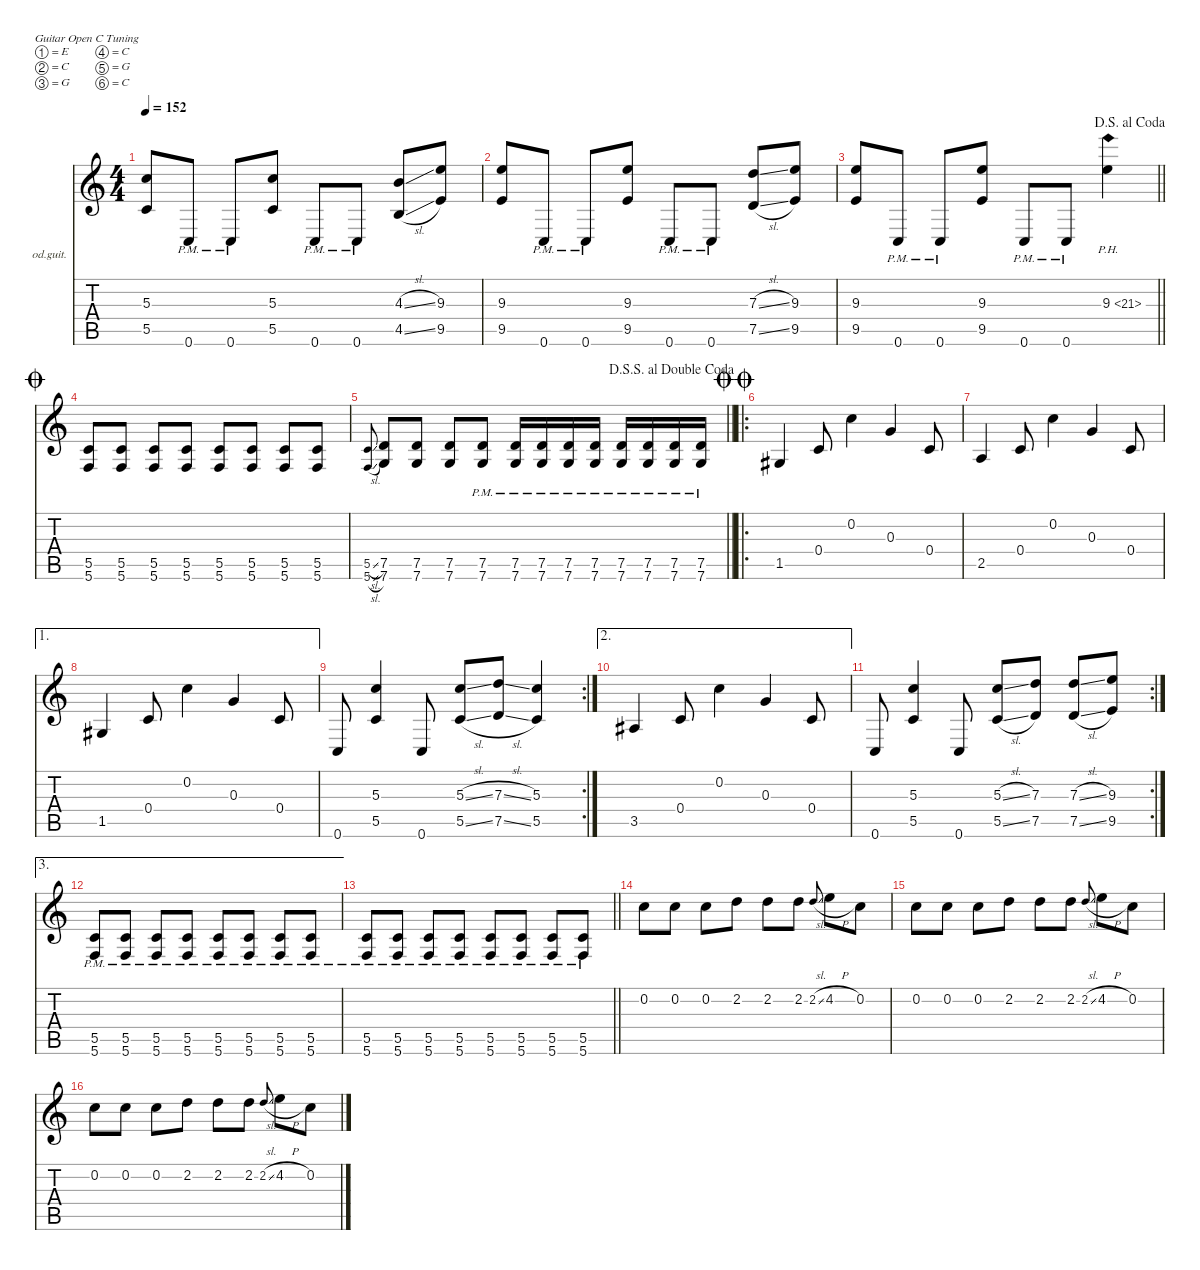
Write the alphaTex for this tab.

\defaultSystemsLayout 4
\hideDynamics
\bracketExtendMode nobrackets
\firstSystemTrackNameOrientation horizontal
\otherSystemsTrackNameOrientation horizontal
\track ("Guitar 1" "od.guit.") {instrument overdrivenguitar}
\staff {score tabs}
\tuning (E4 C4 G3 C3 G2 C2)
\ts (4 4)
\tempo 152
\clef g2
\ks c
(5.3 5.5).8{dy f beam Up} 0.6{pm}.8{beam Up} 0.6{pm}.8{beam Up} (5.3 5.5).8{beam Up} 0.6{pm}.8{beam Up} 0.6{pm}.8{beam Up} (4.3{sl} 4.5{sl}).8{beam Up} (9.3 9.5).8{beam Up} |
(9.3 9.5).8{beam Up} 0.6{pm}.8{beam Up} 0.6{pm}.8{beam Up} (9.3 9.5).8{beam Up} 0.6{pm}.8{beam Up} 0.6{pm}.8{beam Up} (7.3{sl} 7.5{sl}).8{beam Up} (9.3 9.5).8{beam Up} |
\jump dalsegnoalcoda
\barLineRight lightlight
(9.3 9.5).8{beam Up} 0.6{pm}.8{beam Up} 0.6{pm}.8{beam Up} (9.3 9.5).8{beam Up} 0.6{pm}.8{beam Up} 0.6{pm}.8{beam Up} 9.3{ph 12}.4{beam Down} |
\jump coda
(5.5 5.6).8{beam Up} (5.5 5.6).8{beam Up} (5.5 5.6).8{beam Up} (5.5 5.6).8{beam Up} (5.5 5.6).8{beam Up} (5.5 5.6).8{beam Up} (5.5 5.6).8{beam Up} (5.5 5.6).8{beam Up} |
\jump dalsegnosegnoaldoublecoda
\barLineRight lightlight
(5.5{sl} 5.6{sl}).8{gr onbeat dy mf beam Up} (7.5 7.6).8{dy f beam Up} (7.5 7.6).8{beam Up} (7.5 7.6).8{beam Up} (7.5{pm} 7.6{pm}).8{beam Up} (7.5{pm} 7.6{pm}).16{beam Up} (7.5{pm} 7.6{pm}).16{beam Up} (7.5{pm} 7.6{pm}).16{beam Up} (7.5{pm} 7.6{pm}).16{beam Up} (7.5{pm} 7.6{pm}).16{beam Up} (7.5{pm} 7.6{pm}).16{beam Up} (7.5{pm} 7.6{pm}).16{beam Up} (7.5{pm} 7.6{pm}).16{beam Up} |
\ro
\jump doublecoda
1.5{acc #}.4{beam Up} 0.4.8{beam Up} 0.2.4{beam Down} 0.3.4{beam Up} 0.4.8{beam Up} |
2.5.4{beam Up} 0.4.8{beam Up} 0.2.4{beam Down} 0.3.4{beam Up} 0.4.8{beam Up} |
\ae 1
1.5{acc #}.4{beam Up} 0.4.8{beam Up} 0.2.4{beam Down} 0.3.4{beam Up} 0.4.8{beam Up} |
\rc 2
0.6.8{beam Up} (5.3 5.5).4{beam Up} 0.6.8{beam Up} (5.3{sl} 5.5{sl}).8{beam Up} (7.3{sl} 7.5{sl}).8{beam Up} (5.3 5.5).4{beam Up} |
\ae 2
3.5{acc #}.4{beam Up} 0.4.8{beam Up} 0.2.4{beam Down} 0.3.4{beam Up} 0.4.8{beam Up} |
\rc 2
0.6.8{beam Up} (5.3 5.5).4{beam Up} 0.6.8{beam Up} (5.3{sl} 5.5{sl}).8{beam Up} (7.3 7.5).8{beam Up} (7.3{sl} 7.5{sl}).8{beam Up} (9.3 9.5).8{beam Up} |
\ae 3
(5.5{pm} 5.6{pm}).8{beam Up} (5.5{pm} 5.6{pm}).8{beam Up} (5.5{pm} 5.6{pm}).8{beam Up} (5.5{pm} 5.6{pm}).8{beam Up} (5.5{pm} 5.6{pm}).8{beam Up} (5.5{pm} 5.6{pm}).8{beam Up} (5.5{pm} 5.6{pm}).8{beam Up} (5.5{pm} 5.6{pm}).8{beam Up} |
\barLineRight lightlight
(5.5{pm} 5.6{pm}).8{beam Up} (5.5{pm} 5.6{pm}).8{beam Up} (5.5{pm} 5.6{pm}).8{beam Up} (5.5{pm} 5.6{pm}).8{beam Up} (5.5{pm} 5.6{pm}).8{beam Up} (5.5{pm} 5.6{pm}).8{beam Up} (5.5{pm} 5.6{pm}).8{beam Up} (5.5{pm} 5.6{pm}).8{beam Up} |
0.2.8{beam Down} 0.2.8{beam Down} 0.2.8{beam Down} 2.2.8{beam Down} 2.2.8{beam Down} 2.2.8{beam Down} 2.2{sl}.8{gr onbeat dy mf beam Up} 4.2{h}.8{dy f beam Down} 0.2.8{beam Down} |
0.2.8{beam Down} 0.2.8{beam Down} 0.2.8{beam Down} 2.2.8{beam Down} 2.2.8{beam Down} 2.2.8{beam Down} 2.2{sl}.8{gr onbeat dy mf beam Up} 4.2{h}.8{dy f beam Down} 0.2.8{beam Down} |
0.2.8{beam Down} 0.2.8{beam Down} 0.2.8{beam Down} 2.2.8{beam Down} 2.2.8{beam Down} 2.2.8{beam Down} 2.2{sl}.8{gr onbeat dy mf beam Up} 4.2{h}.8{dy f beam Down} 0.2.8{beam Down}
